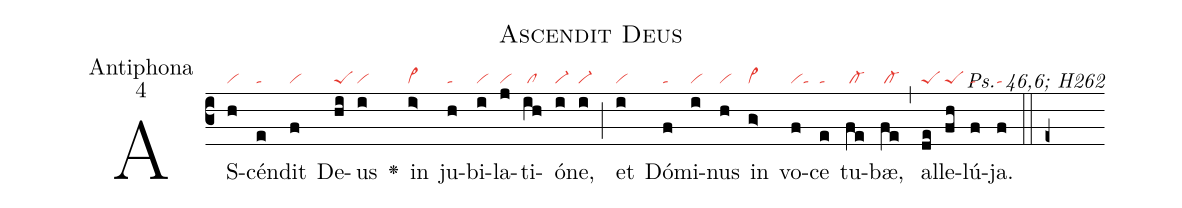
name:Ascendit Deus;
office-part:Antiphona;
mode:4;
commentary:Ps. 46,6; H262;
nabc-lines:1;
%%
(c3)AS(h|vi)cén(e|ta)dit(f|vi) De(hi|peS)us(i|vi) <v>\greheightstar</v>()
in(i>|vi>) ju(h|ta)bi(i|vi)la(j|vi)ti(ih|/cl)ó(i|vi-)ne,(i|vi-) (;)
et(i|vi) Dó(f|ta)mi(i|vi)nus(h|vi) in(g>|vi>) vo(f|vita)ce(e|ta) tu(fe|/cl-)bæ,(fe|/cl-) (,)
al(de|peS)le(fh|peS)lú(f|ta)ja.(f|ta) (::e+)
